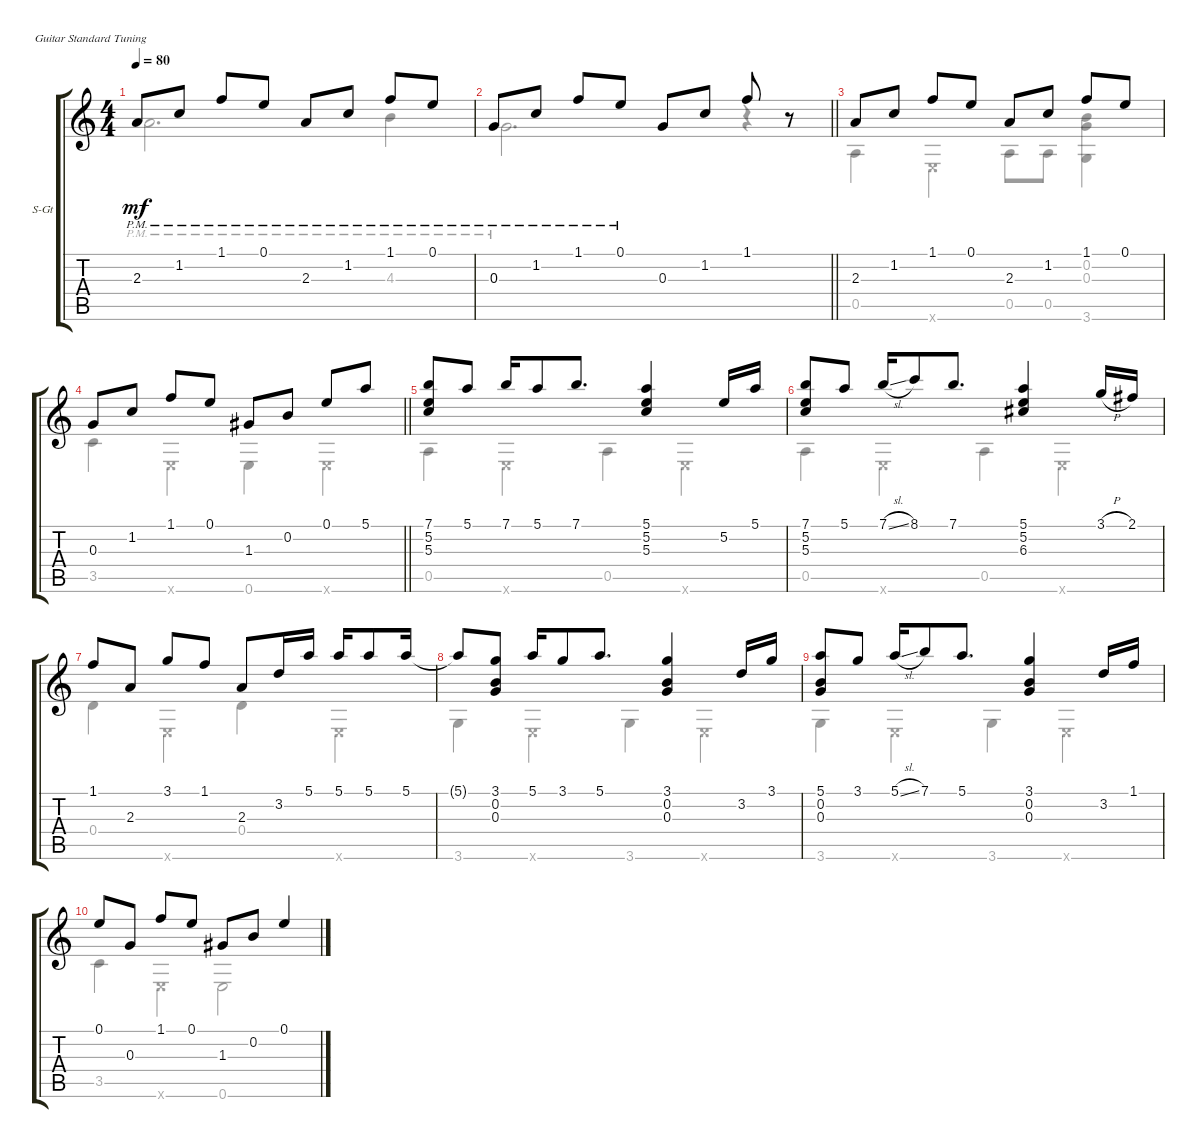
\defaultSystemsLayout 4
\bracketExtendMode groupsimilarinstruments
\firstSystemTrackNameOrientation horizontal
\otherSystemsTrackNameOrientation horizontal
\track ("Steel Guitar" "S-Gt") {instrument acousticguitarsteel}
\staff {score tabs}
\tuning (E4 B3 G3 D3 A2 E2)
\voice
\ts (4 4)
\tempo 80
\clef g2
\ks c
2.3{pm}.8{dy mf instrument acousticguitarsteel} 1.2{pm}.8 1.1{pm}.8 0.1{pm}.8 2.3{pm}.8 1.2{pm}.8 1.1{pm}.8 0.1{pm}.8 |
\barLineRight lightlight
0.3{pm}.8 1.2{pm}.8 1.1{pm}.8 0.1{pm}.8 0.3.8 1.2.8 1.1.8 r.8 |
\scale
0.518959 2.3.8 1.2.8 1.1.8 0.1.8 2.3.8 1.2.8 1.1.8 0.1.8 |
\scale
0.481085
\barLineRight lightlight
0.3.8 1.2.8 1.1.8 0.1.8 1.3.8 0.2.8 0.1.8 5.1.8 |
\scale
0.509003 (7.1 5.3 5.2).8 5.1.8 7.1.16 5.1.8 7.1.8{d} (5.1 5.2 5.3).4 5.2.16 5.1.16 |
\scale
0.491239 (7.1 5.2 5.3).8 5.1.8 7.1{sl}.16 8.1.8 7.1.8{d} (5.1 5.2 6.3).4 3.1{h}.16 2.1.16 |
1.1.8 2.3.8 3.1.8 1.1.8 2.3.8 3.2.16 5.1.16 5.1.16 5.1.8 5.1.16 |
5.1{t}.8 (3.1 0.2 0.3).8 5.1.16 3.1.8 5.1.8{d} (3.1 0.2 0.3).4 3.2.16 3.1.16 |
(5.1 0.3 0.2).8 3.1.8 5.1{sl}.16 7.1.8 5.1.8{d} (3.1 0.3 0.2).4 3.2.16 1.1.16 |
0.1.8 0.3.8 1.1.8 0.1.8 1.3.8 0.2.8 0.1.4
\voice
\clef g2
\ottava regular
\simile none
\ks c
2.3{pm}.2{d dy mf} 4.3{pm}.4 |
\barLineRight lightlight
0.3{pm}.2{d} r.4 |
\scale
0.518959 0.5.4 0.6{x}.4 0.5.8 0.5.8 (3.6 0.2 0.3).4 |
\scale
0.481085
\barLineRight lightlight
3.5.4 0.6{x}.4 0.6.4 0.6{x}.4 |
\scale
0.509003 0.5.4 0.6{x}.4 0.5.4 0.6{x}.4 |
\scale
0.491239 0.5.4 0.6{x}.4 0.5.4 0.6{x}.4 |
0.4.4 0.6{x}.4 0.4.4 0.6{x}.4 |
3.6.4 0.6{x}.4 3.6.4 0.6{x}.4 |
3.6.4 0.6{x}.4 3.6.4 0.6{x}.4 |
3.5.4 0.6{x}.4 0.6.2
